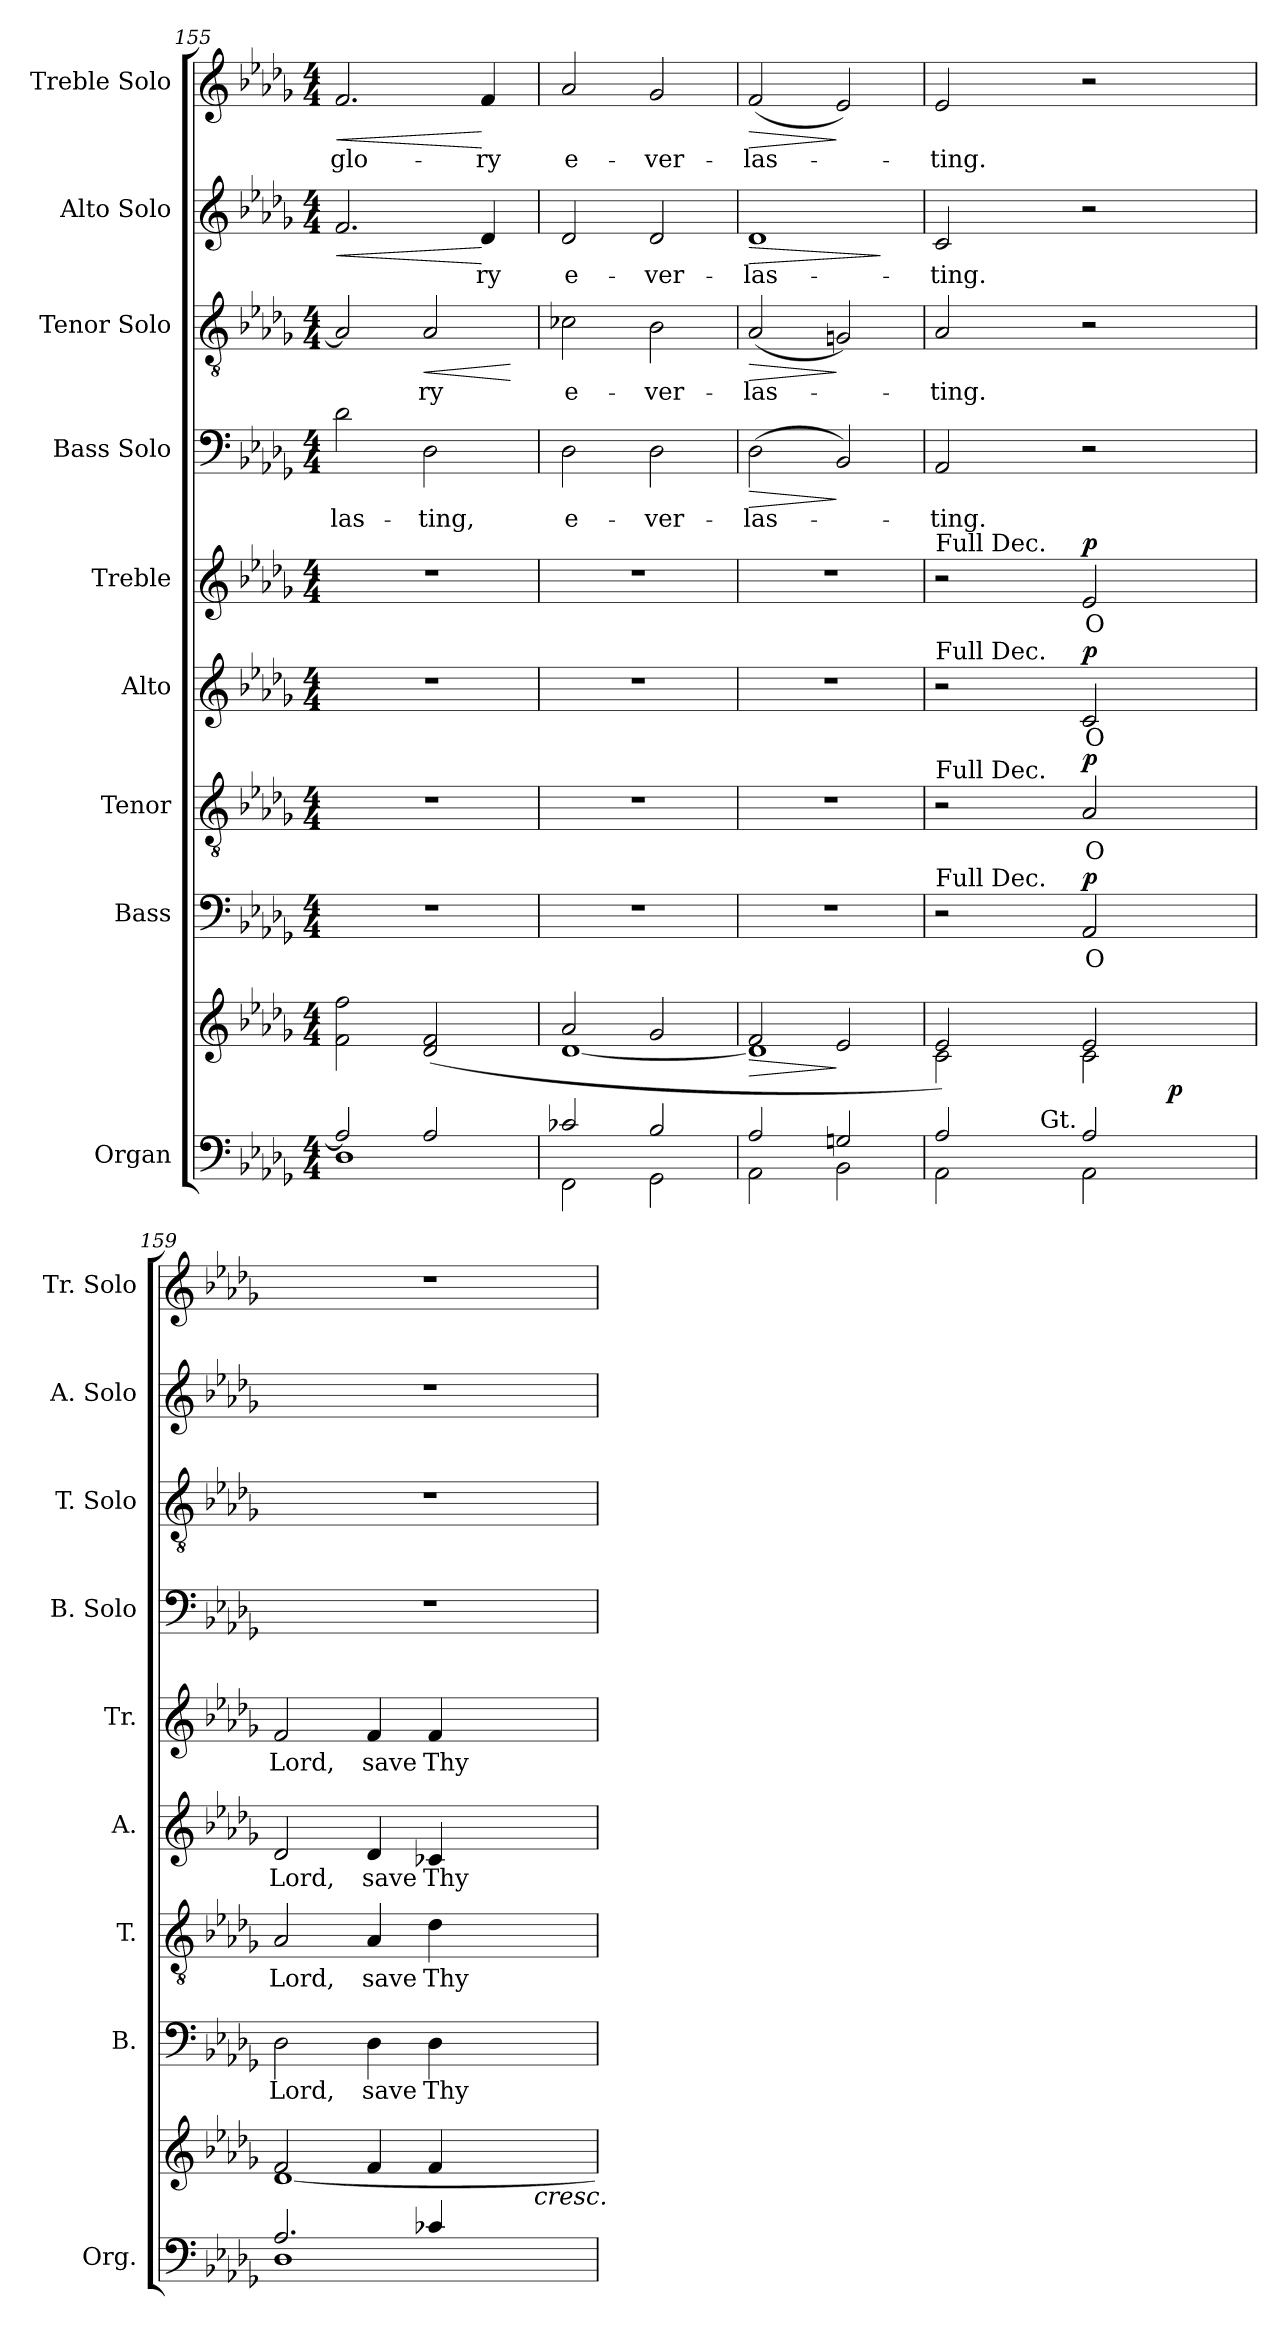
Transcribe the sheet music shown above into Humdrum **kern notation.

**kern	**kern	**dynam	**kern	**text	**dynam	**kern	**text	**dynam	**kern	**text	**dynam	**kern	**text	**dynam	**kern	**text	**dynam	**kern	**text	**dynam	**kern	**text	**dynam	**kern	**text	**dynam
*part9	*part9	*part9	*part8	*part8	*part8	*part7	*part7	*part7	*part6	*part6	*part6	*part5	*part5	*part5	*part4	*part4	*part4	*part3	*part3	*part3	*part2	*part2	*part2	*part1	*part1	*part1
*staff10	*staff9	*staff9/10	*staff8	*staff8	*staff8	*staff7	*staff7	*staff7	*staff6	*staff6	*staff6	*staff5	*staff5	*staff5	*staff4	*staff4	*staff4	*staff3	*staff3	*staff3	*staff2	*staff2	*staff2	*staff1	*staff1	*staff1
*I"Organ	*	*	*I"Bass	*	*	*I"Tenor	*	*	*I"Alto	*	*	*I"Treble	*	*	*I"Bass Solo	*	*	*I"Tenor Solo	*	*	*I"Alto Solo	*	*	*I"Treble Solo	*	*
*I'Org.	*	*	*I'B.	*	*	*I'T.	*	*	*I'A.	*	*	*I'Tr.	*	*	*I'B. Solo	*	*	*I'T. Solo	*	*	*I'A. Solo	*	*	*I'Tr. Solo	*	*
*clefF4	*clefG2	*	*clefF4	*	*	*clefGv2	*	*	*clefG2	*	*	*clefG2	*	*	*clefF4	*	*	*clefGv2	*	*	*clefG2	*	*	*clefG2	*	*
*	*	*	*	*	*	*ITrd7c12	*	*	*	*	*	*	*	*	*	*	*	*ITrd7c12	*	*	*	*	*	*	*	*
*k[b-e-a-d-g-]	*k[b-e-a-d-g-]	*	*k[b-e-a-d-g-]	*	*	*k[b-e-a-d-g-]	*	*	*k[b-e-a-d-g-]	*	*	*k[b-e-a-d-g-]	*	*	*k[b-e-a-d-g-]	*	*	*k[b-e-a-d-g-]	*	*	*k[b-e-a-d-g-]	*	*	*k[b-e-a-d-g-]	*	*
*D-:	*D-:	*	*D-:	*	*	*D-:	*	*	*D-:	*	*	*D-:	*	*	*D-:	*	*	*D-:	*	*	*D-:	*	*	*D-:	*	*
*M4/4	*M4/4	*	*M4/4	*	*	*M4/4	*	*	*M4/4	*	*	*M4/4	*	*	*M4/4	*	*	*M4/4	*	*	*M4/4	*	*	*M4/4	*	*
=155	=155	=155	=155	=155	=155	=155	=155	=155	=155	=155	=155	=155	=155	=155	=155	=155	=155	=155	=155	=155	=155	=155	=155	=155	=155	=155
*^	*	*	*	*	*	*	*	*	*	*	*	*	*	*	*	*	*	*	*	*	*	*	*	*	*	*
!	!	!	!	!	!	!	!	!	!	!	!	!	!	!	!	!	!LO:LY:b:color=#000000	!	!	!	!	!	!	!LO:HP:b	!	!	!
!	!	!	!	!	!	!	!	!	!	!	!	!	!	!	!	!	!	!	!	!	!	!	!	!	!	!LO:LY:b:color=#000000	!LO:HP:b
2A-i/]	1D-i	2fi\ 2ffi	.	1r	.	.	1r	.	.	1r	.	.	1r	.	.	2d-i\	-las-	.	2AA-i/]	.	.	2.fi/	.	<	2.fi/	glo-	<
!	!	!	!	!	!	!	!	!	!	!	!	!	!	!	!	!	!LO:LY:b:color=#000000	!	!	!	!	!	!	!	!	!	!
!	!	!	!	!	!	!	!	!	!	!	!	!	!	!	!	!	!	!	!	!LO:LY:b:color=#000000	!LO:HP:b	!	!	!	!	!	!
2A-i/	.	(2d-i/ 2fi	[ [	.	.	.	.	.	.	.	.	.	.	.	.	2D-i\	-ting,	.	2AA-i/	-ry	<	.	.	.	.	.	.
!	!	!	!	!	!	!	!	!	!	!	!	!	!	!	!	!	!	!	!	!	!	!	!LO:LY:b:color=#000000	!	!	!	!
!	!	!	!	!	!	!	!	!	!	!	!	!	!	!	!	!	!	!	!	!	!	!	!	!	!	!LO:LY:b:color=#000000	!
.	.	.	.	.	.	.	.	.	.	.	.	.	.	.	.	.	.	.	.	.	.	4d-i/	-ry	[	4fi/	-ry	[
*v	*v	*	*	*	*	*	*	*	*	*	*	*	*	*	*	*	*	*	*	*	*	*	*	*	*	*	*
.	.	.	.	.	.	.	.	.	.	.	.	.	.	.	.	.	.	.	.	[	.	.	.	.	.	.
=156	=156	=156	=156	=156	=156	=156	=156	=156	=156	=156	=156	=156	=156	=156	=156	=156	=156	=156	=156	=156	=156	=156	=156	=156	=156	=156
*^	*^	*	*	*	*	*	*	*	*	*	*	*	*	*	*	*	*	*	*	*	*	*	*	*	*	*
!	!	!	!	!	!	!	!	!	!	!	!	!	!	!	!	!	!	!LO:LY:b:color=#000000	!	!	!	!	!	!	!	!	!	!
!	!	!	!	!	!	!	!	!	!	!	!	!	!	!	!	!	!	!	!	!	!LO:LY:b:color=#000000	!	!	!	!	!	!	!
!	!	!	!	!	!	!	!	!	!	!	!	!	!	!	!	!	!	!	!	!	!	!	!	!LO:LY:b:color=#000000	!	!	!	!
!	!	!	!	!	!	!	!	!	!	!	!	!	!	!	!	!	!	!	!	!	!	!	!	!	!	!	!LO:LY:b:color=#000000	!
2c-Xi/	2FFi\	2a-i/	[1d-i	.	1r	.	.	1r	.	.	1r	.	.	1r	.	.	2D-i\	e-	.	2C-Xi\	e-	.	2d-i/	e-	.	2a-i/	e-	.
!	!	!	!	!	!	!	!	!	!	!	!	!	!	!	!	!	!	!LO:LY:b:color=#000000	!	!	!	!	!	!	!	!	!	!
!	!	!	!	!	!	!	!	!	!	!	!	!	!	!	!	!	!	!	!	!	!LO:LY:b:color=#000000	!	!	!	!	!	!	!
!	!	!	!	!	!	!	!	!	!	!	!	!	!	!	!	!	!	!	!	!	!	!	!	!LO:LY:b:color=#000000	!	!	!	!
!	!	!	!	!	!	!	!	!	!	!	!	!	!	!	!	!	!	!	!	!	!	!	!	!	!	!	!LO:LY:b:color=#000000	!
2B-i/	2GG-i\	2g-i/	.	.	.	.	.	.	.	.	.	.	.	.	.	.	2D-i\	-ver-	.	2BB-i\	-ver-	.	2d-i/	-ver-	.	2g-i/	-ver-	.
=157	=157	=157	=157	=157	=157	=157	=157	=157	=157	=157	=157	=157	=157	=157	=157	=157	=157	=157	=157	=157	=157	=157	=157	=157	=157	=157	=157	=157
!	!	!	!	!LO:HP:b	!	!	!	!	!	!	!	!	!	!	!	!	!	!	!	!	!	!	!	!	!	!	!	!
!	!	!	!	!	!	!	!	!	!	!	!	!	!	!	!	!	!	!LO:LY:b:color=#000000	!LO:HP:b	!	!	!	!	!	!	!	!	!
!	!	!	!	!	!	!	!	!	!	!	!	!	!	!	!	!	!	!	!	!	!LO:LY:b:color=#000000	!LO:HP:b	!	!	!	!	!	!
!	!	!	!	!	!	!	!	!	!	!	!	!	!	!	!	!	!	!	!	!	!	!	!	!LO:LY:b:color=#000000	!LO:HP:b	!	!	!
!	!	!	!	!	!	!	!	!	!	!	!	!	!	!	!	!	!	!	!	!	!	!	!	!	!	!	!LO:LY:b:color=#000000	!LO:HP:b
2A-i/	2AA-i\	2fi/	1d-i]	>	1r	.	.	1r	.	.	1r	.	.	1r	.	.	(2D-i\	-las-	>	(2AA-i/	-las-	>	1d-i	-las-	>	(2fi/	-las-	>
2Gni/	2BB-i\	2e-i/	.	]	.	.	.	.	.	.	.	.	.	.	.	.	2BB-i/)	.	]	2GGni/)	.	]	.	.	.	2e-i/)	.	]
*v	*v	*	*	*	*	*	*	*	*	*	*	*	*	*	*	*	*	*	*	*	*	*	*	*	*	*	*	*
*	*v	*v	*	*	*	*	*	*	*	*	*	*	*	*	*	*	*	*	*	*	*	*	*	*	*	*	*
.	.	.	.	.	.	.	.	.	.	.	.	.	.	.	.	.	.	.	.	.	.	.	]	.	.	.
=158	=158	=158	=158	=158	=158	=158	=158	=158	=158	=158	=158	=158	=158	=158	=158	=158	=158	=158	=158	=158	=158	=158	=158	=158	=158	=158
*^	*^	*	*	*	*	*	*	*	*	*	*	*	*	*	*	*	*	*	*	*	*	*	*	*	*	*
!	!	!	!	!	!	!	!	!	!	!	!	!	!	!	!	!	!	!LO:LY:b:color=#000000	!	!	!	!	!	!	!	!	!	!
!	!	!	!	!	!	!	!	!	!	!	!	!	!	!	!	!	!	!	!	!	!LO:LY:b:color=#000000	!	!	!	!	!	!	!
!	!	!	!	!	!	!	!	!	!	!	!	!	!	!	!	!	!	!	!	!	!	!	!	!LO:LY:b:color=#000000	!	!	!	!
!	!	!	!	!	!	!	!	!	!	!	!	!	!	!LO:TX:a:t=Full Dec.	!	!	!	!	!	!	!	!	!	!	!	!	!	!
!	!	!	!	!	!	!	!	!	!	!	!LO:TX:a:t=Full Dec.	!	!	!	!	!	!	!	!	!	!	!	!	!	!	!	!	!
!	!	!	!	!	!	!	!	!LO:TX:a:t=Full Dec.	!	!	!	!	!	!	!	!	!	!	!	!	!	!	!	!	!	!	!	!
!	!	!	!	!	!LO:TX:a:t=Full Dec.	!	!	!	!	!	!	!	!	!	!	!	!	!	!	!	!	!	!	!	!	!	!	!
!	!	!	!	!	!	!	!	!	!	!	!	!	!	!	!	!	!	!	!	!	!	!	!	!	!	!	!LO:LY:b:color=#000000	!
*	*^	*	*^	*	*	*	*	*	*	*	*	*	*	*	*	*	*	*	*	*	*	*	*	*	*	*	*	*
2A-i/	2AA-i\	4ryy	2e-i/)	2ci\	2ryy	.	2r	.	.	2r	.	.	2r	.	.	2r	.	.	2AA-i/	-ting.	.	2AA-i/	-ting.	.	2ci/	-ting.	.	2e-i/	-ting.	.
.	.	16ryy	.	.	.	.	.	.	.	.	.	.	.	.	.	.	.	.	.	.	.	.	.	.	.	.	.	.	.	.
.	.	32ryy	.	.	.	.	.	.	.	.	.	.	.	.	.	.	.	.	.	.	.	.	.	.	.	.	.	.	.	.
.	.	256.ryy	.	.	.	.	.	.	.	.	.	.	.	.	.	.	.	.	.	.	.	.	.	.	.	.	.	.	.	.
!	!	!LO:TX:a:t=Gt.	!	!	!	!	!	!	!	!	!	!	!	!	!	!	!	!	!	!	!	!	!	!	!	!	!	!	!	!
.	.	2ryy	.	.	.	.	.	.	.	.	.	.	.	.	.	.	.	.	.	.	.	.	.	.	.	.	.	.	.	.
!	!	!	!	!	!	!	!	!LO:LY:b:color=#000000	!	!	!	!	!	!	!	!	!	!	!	!	!	!	!	!	!	!	!	!	!	!
!	!	!	!	!	!	!	!	!	!	!	!LO:LY:b:color=#000000	!	!	!	!	!	!	!	!	!	!	!	!	!	!	!	!	!	!	!
!	!	!	!	!	!	!	!	!	!	!	!	!	!	!LO:LY:b:color=#000000	!	!	!	!	!	!	!	!	!	!	!	!	!	!	!	!
!	!	!	!	!	!	!	!	!	!	!	!	!	!	!	!	!	!LO:LY:b:color=#000000	!	!	!	!	!	!	!	!	!	!	!	!	!
2A-i/	2AA-i\	.	2e-i/	2ci\	4ryy	.	2AA-i/	O	p	2AA-i/	O	p	2ci/	O	p	2e-i/	O	p	2r	.	.	2r	.	.	2r	.	.	2r	.	.
.	.	.	.	.	16ryy	.	.	.	.	.	.	.	.	.	.	.	.	.	.	.	.	.	.	.	.	.	.	.	.	.
.	.	.	.	.	512ryy	.	.	.	.	.	.	.	.	.	.	.	.	.	.	.	.	.	.	.	.	.	.	.	.	.
.	.	.	.	.	8ryy	p	.	.	.	.	.	.	.	.	.	.	.	.	.	.	.	.	.	.	.	.	.	.	.	.
.	.	8ryy	.	.	.	.	.	.	.	.	.	.	.	.	.	.	.	.	.	.	.	.	.	.	.	.	.	.	.	.
.	.	.	.	.	32ryy	.	.	.	.	.	.	.	.	.	.	.	.	.	.	.	.	.	.	.	.	.	.	.	.	.
.	.	.	.	.	64...ryy	.	.	.	.	.	.	.	.	.	.	.	.	.	.	.	.	.	.	.	.	.	.	.	.	.
.	.	64ryy	.	.	.	.	.	.	.	.	.	.	.	.	.	.	.	.	.	.	.	.	.	.	.	.	.	.	.	.
.	.	128ryy	.	.	.	.	.	.	.	.	.	.	.	.	.	.	.	.	.	.	.	.	.	.	.	.	.	.	.	.
.	.	512ryy	.	.	.	.	.	.	.	.	.	.	.	.	.	.	.	.	.	.	.	.	.	.	.	.	.	.	.	.
*	*v	*v	*	*	*	*	*	*	*	*	*	*	*	*	*	*	*	*	*	*	*	*	*	*	*	*	*	*	*	*
!!LO:PB:g=z
=159	=159	=159	=159	=159	=159	=159	=159	=159	=159	=159	=159	=159	=159	=159	=159	=159	=159	=159	=159	=159	=159	=159	=159	=159	=159	=159	=159	=159	=159
*	*^	*	*	*	*	*	*	*	*	*	*	*	*	*	*	*	*	*	*	*	*	*	*	*	*	*	*	*	*
!	!	!	!	!	!	!	!	!LO:LY:b:color=#000000	!	!	!	!	!	!	!	!	!	!	!	!	!	!	!	!	!	!	!	!	!	!
*	*v	*v	*	*	*	*	*	*	*	*	*	*	*	*	*	*	*	*	*	*	*	*	*	*	*	*	*	*	*	*
*	*^	*	*	*	*	*	*	*	*	*	*	*	*	*	*	*	*	*	*	*	*	*	*	*	*	*	*	*	*
!	!	!	!	!	!	!	!	!	!	!	!LO:LY:b:color=#000000	!	!	!	!	!	!	!	!	!	!	!	!	!	!	!	!	!	!	!
*	*v	*v	*	*	*	*	*	*	*	*	*	*	*	*	*	*	*	*	*	*	*	*	*	*	*	*	*	*	*	*
*	*^	*	*	*	*	*	*	*	*	*	*	*	*	*	*	*	*	*	*	*	*	*	*	*	*	*	*	*	*
!	!	!	!	!	!	!	!	!	!	!	!	!	!	!LO:LY:b:color=#000000	!	!	!	!	!	!	!	!	!	!	!	!	!	!	!	!
*	*v	*v	*	*	*	*	*	*	*	*	*	*	*	*	*	*	*	*	*	*	*	*	*	*	*	*	*	*	*	*
*	*^	*	*	*	*	*	*	*	*	*	*	*	*	*	*	*	*	*	*	*	*	*	*	*	*	*	*	*	*
!	!	!	!	!	!	!	!	!	!	!	!	!	!	!	!	!	!LO:LY:b:color=#000000	!	!	!	!	!	!	!	!	!	!	!	!	!
*	*v	*v	*	*	*	*	*	*	*	*	*	*	*	*	*	*	*	*	*	*	*	*	*	*	*	*	*	*	*	*
2.A-i/	1D-i	2fi/	[1d-i	2ryy	.	2D-i\	Lord,	.	2AA-i/	Lord,	.	2d-i/	Lord,	.	2fi/	Lord,	.	1r	.	.	1r	.	.	1r	.	.	1r	.	.
!	!	!	!	!	!	!	!LO:LY:b:color=#000000	!	!	!	!	!	!	!	!	!	!	!	!	!	!	!	!	!	!	!	!	!	!
!	!	!	!	!	!	!	!	!	!	!LO:LY:b:color=#000000	!	!	!	!	!	!	!	!	!	!	!	!	!	!	!	!	!	!	!
!	!	!	!	!	!	!	!	!	!	!	!	!	!LO:LY:b:color=#000000	!	!	!	!	!	!	!	!	!	!	!	!	!	!	!	!
!	!	!	!	!	!	!	!	!	!	!	!	!	!	!	!	!LO:LY:b:color=#000000	!	!	!	!	!	!	!	!	!	!	!	!	!
.	.	4fi/	.	4ryy	.	4D-i\	save	.	4AA-i/	save	.	4d-i/	save	.	4fi/	save	.	.	.	.	.	.	.	.	.	.	.	.	.
!	!	!	!	!	!	!	!LO:LY:b:color=#000000	!	!	!	!	!	!	!	!	!	!	!	!	!	!	!	!	!	!	!	!	!	!
!	!	!	!	!	!	!	!	!	!	!LO:LY:b:color=#000000	!	!	!	!	!	!	!	!	!	!	!	!	!	!	!	!	!	!	!
!	!	!	!	!	!	!	!	!	!	!	!	!	!LO:LY:b:color=#000000	!	!	!	!	!	!	!	!	!	!	!	!	!	!	!	!
!	!	!	!	!	!	!	!	!	!	!	!	!	!	!	!	!LO:LY:b:color=#000000	!	!	!	!	!	!	!	!	!	!	!	!	!
4c-Xi/	.	4fi/	.	8ryy	.	4D-i\	Thy	.	4D-i\	Thy	.	4c-Xi/	Thy	.	4fi/	Thy	.	.	.	.	.	.	.	.	.	.	.	.	.
.	.	.	.	16ryy	.	.	.	.	.	.	.	.	.	.	.	.	.	.	.	.	.	.	.	.	.	.	.	.	.
.	.	.	.	32ryy	.	.	.	.	.	.	.	.	.	.	.	.	.	.	.	.	.	.	.	.	.	.	.	.	.
.	.	.	.	64ryy	.	.	.	.	.	.	.	.	.	.	.	.	.	.	.	.	.	.	.	.	.	.	.	.	.
.	.	.	.	128...ryy	.	.	.	.	.	.	.	.	.	.	.	.	.	.	.	.	.	.	.	.	.	.	.	.	.
!	!	!	!	!LO:TX:b:i:t=cresc.	!	!	!	!	!	!	!	!	!	!	!	!	!	!	!	!	!	!	!	!	!	!	!	!	!
.	.	.	.	1024ryy	.	.	.	.	.	.	.	.	.	.	.	.	.	.	.	.	.	.	.	.	.	.	.	.	.
*v	*v	*	*	*	*	*	*	*	*	*	*	*	*	*	*	*	*	*	*	*	*	*	*	*	*	*	*	*	*
*	*v	*v	*v	*	*	*	*	*	*	*	*	*	*	*	*	*	*	*	*	*	*	*	*	*	*	*	*	*
=	=	=	=	=	=	=	=	=	=	=	=	=	=	=	=	=	=	=	=	=	=	=	=	=	=	=
*-	*-	*-	*-	*-	*-	*-	*-	*-	*-	*-	*-	*-	*-	*-	*-	*-	*-	*-	*-	*-	*-	*-	*-	*-	*-	*-
